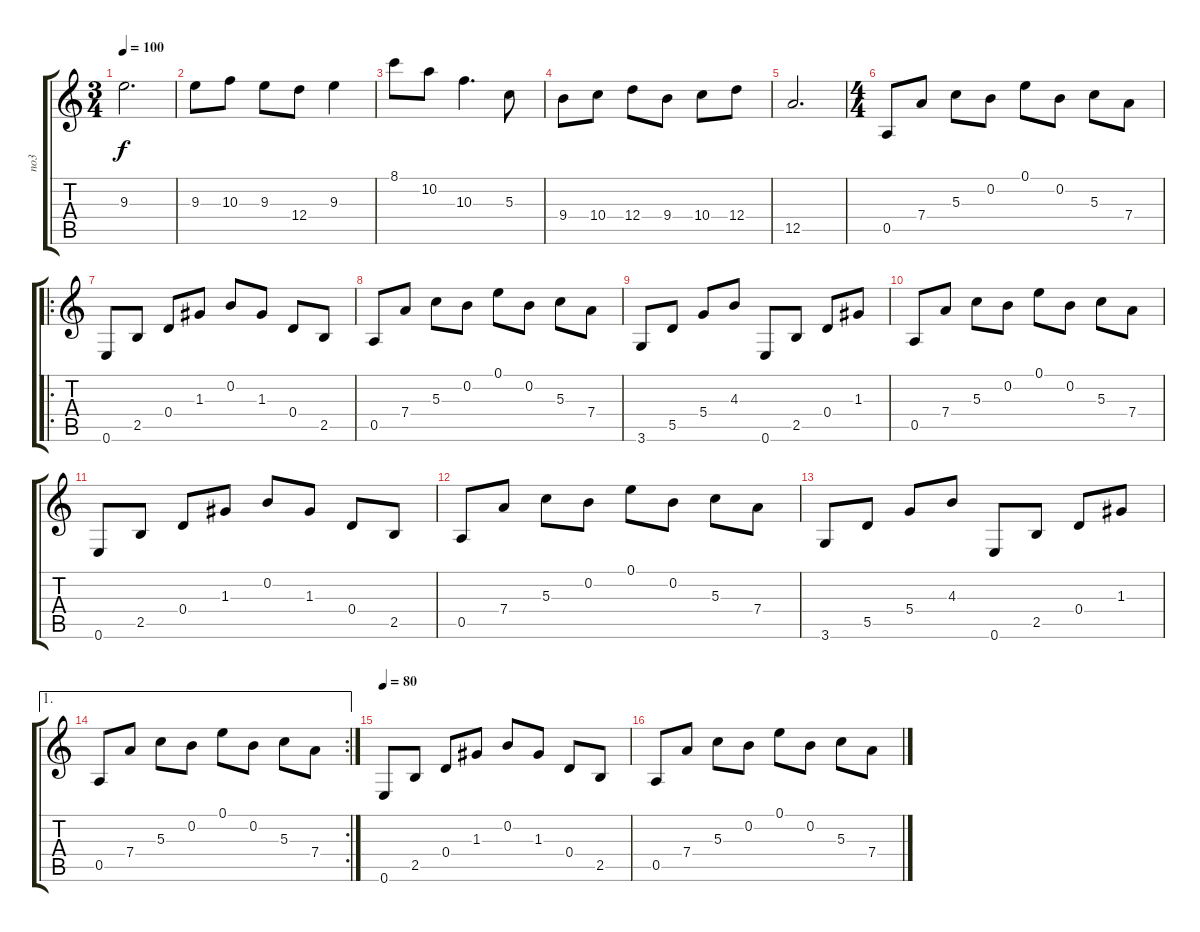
\track ("no3" "no3") {instrument overdrivenguitar}
\staff {score tabs}
\tuning (E4 B3 G3 D3 A2 E2) {hide}
\ts (3 4)
\tempo 100
\clef g2
\ks c
9.3.2{d dy f} |
9.3.8 10.3.8 9.3.8 12.4.8 9.3.4 |
8.1.8 10.2.8 10.3.4{d} 5.3.8 |
9.4.8 10.4.8 12.4.8 9.4.8 10.4.8 12.4.8 |
12.5.2{d} |
\ts (4 4)
0.5.8 7.4.8 5.3.8 0.2.8 0.1.8 0.2.8 5.3.8 7.4.8 |
\ro
0.6.8 2.5.8 0.4.8 1.3.8 0.2.8 1.3.8 0.4.8 2.5.8 |
0.5.8 7.4.8 5.3.8 0.2.8 0.1.8 0.2.8 5.3.8 7.4.8 |
3.6.8 5.5.8 5.4.8 4.3.8 0.6.8 2.5.8 0.4.8 1.3.8 |
0.5.8 7.4.8 5.3.8 0.2.8 0.1.8 0.2.8 5.3.8 7.4.8 |
0.6.8 2.5.8 0.4.8 1.3.8 0.2.8 1.3.8 0.4.8 2.5.8 |
0.5.8 7.4.8 5.3.8 0.2.8 0.1.8 0.2.8 5.3.8 7.4.8 |
3.6.8 5.5.8 5.4.8 4.3.8 0.6.8 2.5.8 0.4.8 1.3.8 |
\ae 1
\rc 2
0.5.8 7.4.8 5.3.8 0.2.8 0.1.8 0.2.8 5.3.8 7.4.8 |
\tempo 80
0.6.8 2.5.8 0.4.8 1.3.8 0.2.8 1.3.8 0.4.8 2.5.8 |
0.5.8 7.4.8 5.3.8 0.2.8 0.1.8 0.2.8 5.3.8 7.4.8
